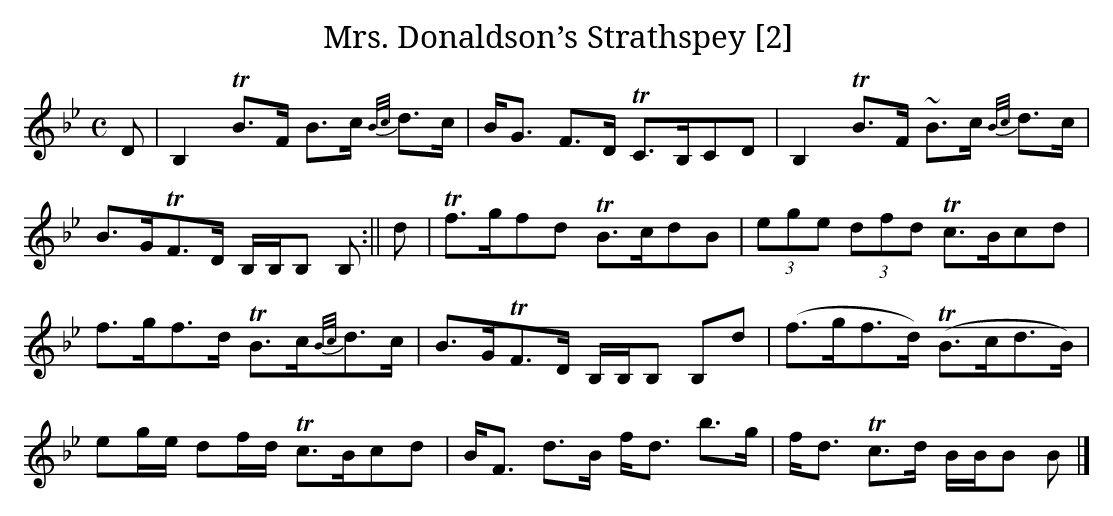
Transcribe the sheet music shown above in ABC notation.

X:1
T:Mrs. Donaldson’s Strathspey [2]
M:C
L:1/8
K:Bb
D|B,2 TB>F B>c {B/c/}d>c|B<G F>D TC>B,CD|B,2 TB>F ~B>c {B/c/}d>c|
B>GTF>D B,/B,/B, B,:||d|Tf>gfd TB>cdB|(3ege (3dfd Tc>Bcd|
f>gf>d TB>c{B/c/}d>c|B>GTF>D B,/B,/B, B,d|(f>gf>d) T(B>cd>B)|
eg/e/ df/d/ Tc>Bcd|B<F d>B f<d b>g|f<d Tc>d B/B/B B|]
